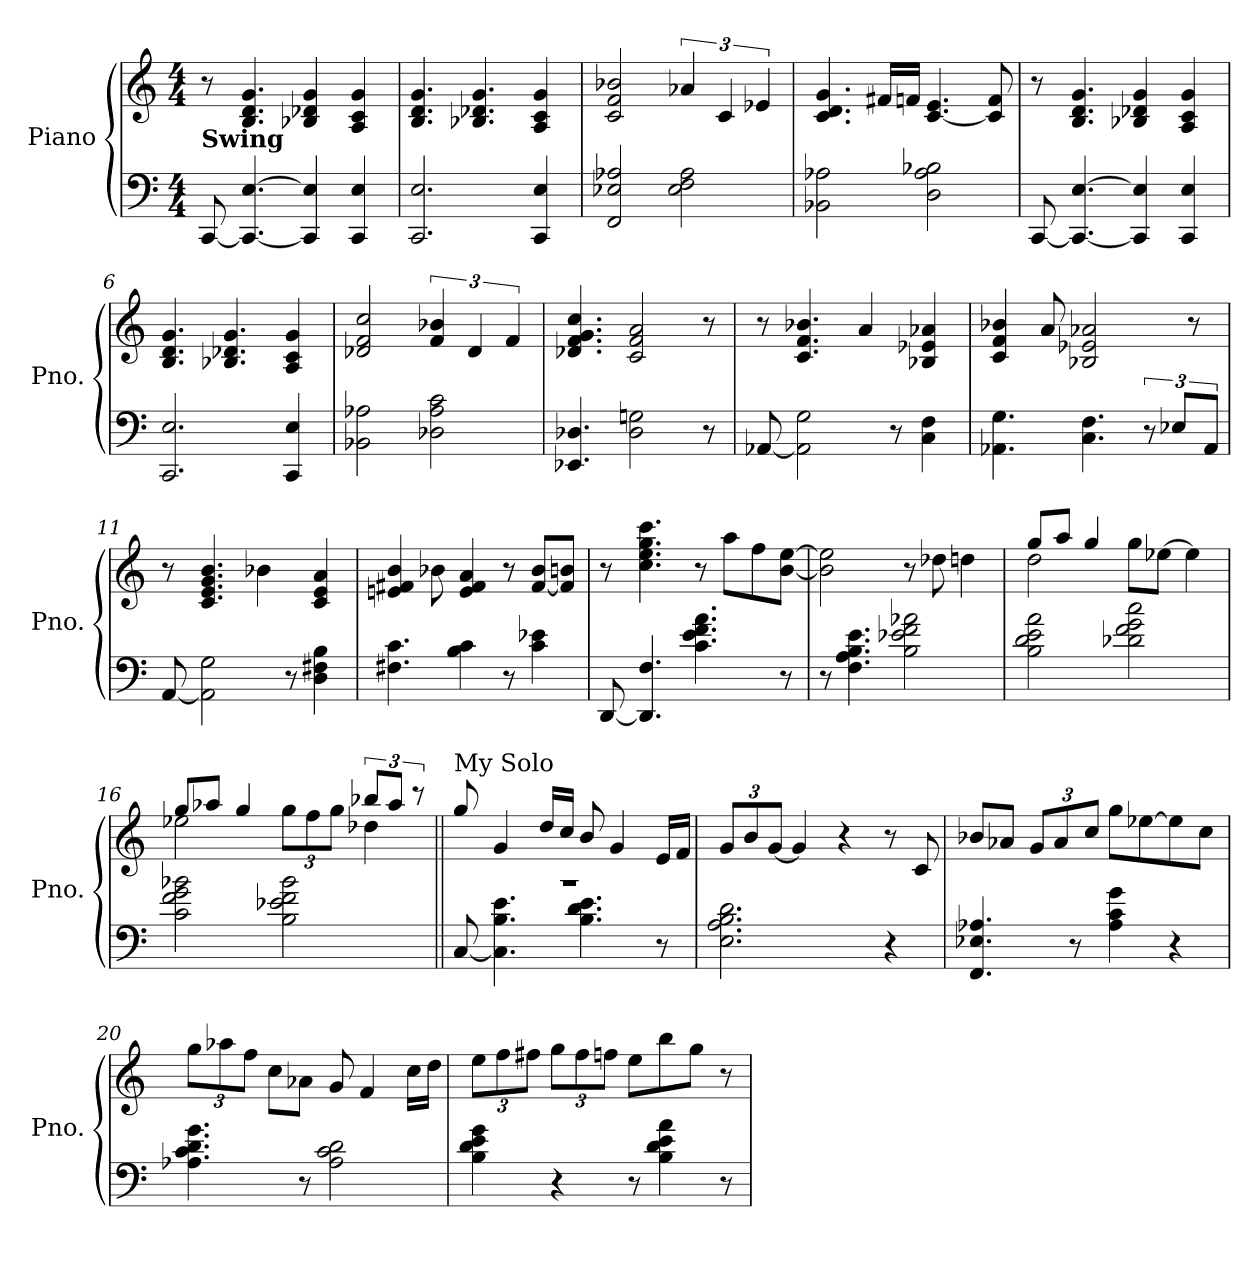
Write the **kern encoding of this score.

**kern	**kern
*part1	*part1
*staff2	*staff1
*I"Piano	*
*I'Pno.	*
*clefF4	*clefG2
*k[]	*k[]
*M4/4	*M4/4
*MM120	*MM120
=1	=1
!	!LO:TX:b:B:t=Swing
[8CC/	8r
4.CC/_ [4.E/	4.B/ 4.d/ 4.g/
4CC/] 4E/]	4B-X/ 4d-X/ 4g/
4CC/ 4E/	4A/ 4c/ 4g/
=2	=2
2.CC/ 2.E/	4.B/ 4.d/ 4.g/
.	4.B-X/ 4.d-X/ 4.g/
4CC/ 4E/	4A/ 4c/ 4g/
=3	=3
2FF/ 2E-X/ 2A-X/	2c/ 2f/ 2b-X/
2E-\ 2F\ 2A-\	6a-X/
.	6c/
.	6e-X/
=4	=4
2BB-X\ 2A-X\	4.c/ 4.d/ 4.g/
.	16f#X/LL
.	16fn/JJ
2D\ 2A-\ 2B-X\	[4.c/ 4.e/
.	8c/] 8f/
!!LO:LB:g=z
=5	=5
[8CC/	8r
4.CC/_ [4.E/	4.B/ 4.d/ 4.g/
4CC/] 4E/]	4B-X/ 4d-X/ 4g/
4CC/ 4E/	4A/ 4c/ 4g/
=6	=6
2.CC/ 2.E/	4.B/ 4.d/ 4.g/
.	4.B-X/ 4.d-X/ 4.g/
4CC/ 4E/	4A/ 4c/ 4g/
=7	=7
2BB-X\ 2A-X\	2d-X/ 2f/ 2cc/
2D-X\ 2A-\ 2c\	6f/ 6b-X/
.	6d-/
.	6f/
=8	=8
4.EE-X/ 4.D-X/	4.d-X/ 4.f/ 4.g/ 4.cc/
2D-\ 2Gn\	2c/ 2f/ 2a/
8r	8r
!!LO:LB:g=z
=9	=9
[8AA-X/	8r
2AA-\] 2G\	4.c/ 4.f/ 4.b-X/
.	4a/
8r	.
4C\ 4F\	4B-X/ 4e-X/ 4a-X/
=10	=10
4.AA-X\ 4.G\	4c/ 4f/ 4b-X/
.	8a/
4.C\ 4.F\	2B-X/ 2e-X/ 2a-X/
12r	.
12E-X/L	.
.	8r
12AA-/J	.
=11	=11
[8AA/	8r
2AA\] 2G\	4.c/ 4.e/ 4.g/ 4.b/
.	4b-X\
8r	.
4D\ 4F#X\ 4B\	4c/ 4e/ 4a/
=12	=12
4.F#X\ 4.c\	4en/ 4f#X/ 4b/
.	8b-X\
4B\ 4c\	4e/ 4f#/ 4a/
8r	8r
4c\ 4e-X\	[8f#/ 8b-/L
.	8f#/] 8bn/J
!!LO:LB:g=z
=13	=13
[8DD/	8r
4.DD/] 4.F/	4.cc\ 4.ee\ 4.gg\ 4.ccc\
4.c\ 4.e\ 4.f\ 4.a\	8r
.	8aa\L
.	8ff\
8r	[8b\ [8ee\J
=14	=14
8r	2b\] 2ee\]
4.F\ 4.A\ 4.B\ 4.e\	.
2B\ 2e-X\ 2f\ 2a-X\	8r
.	8dd-X\
.	4ddn\
=15	=15
*	*^
2B\ 2d\ 2e\ 2a\	8gg/L	2dd\
.	8aa/J	.
.	4gg/	.
2d-X\ 2f\ 2g\ 2cc\	8gg\L	2ryy
.	[8ee-X\J	.
.	4ee-\]	.
=16	=16	=16
2c\ 2f\ 2g\ 2b-X\	8gg/L	2ee-X\
.	8aa-X/J	.
.	4gg/	.
*	*Xbrackettup	*
2B\ 2e-X\ 2f\ 2b-\	12gg\L	4ryy
.	12ff\	.
.	12gg\J	.
*	*brackettup	*
.	12bb-X/L	4dd-X\
.	12aa-/J	.
.	12r	.
!!LO:LB:g=z	!!
=17||	=17||	=17||
!	!LO:TX:a:t=My Solo	!
[8C/	8gg/	1r
4.C\] 4.B\ 4.e\	4g/	.
.	16dd/LL	.
.	16cc/JJ	.
4.B\ 4.d\ 4.e\	8b/	.
.	4g/	.
8r	16e/LL	.
.	16f/JJ	.
*	*v	*v
=18	=18
*	*Xbrackettup
2.E\ 2.A\ 2.B\ 2.d\	12g/L
.	12b/
.	[12g/J
.	4g/]
.	4r
4r	8r
.	8c/
=19	=19
4.FF/ 4.E-X/ 4.A-X/	8b-X/L
.	8a-X/J
.	12g/L
.	12a-/
8r	.
.	12cc/J
4A-\ 4c\ 4g\	8gg\L
.	[8ee-X\
4r	8ee-\]
.	8cc\J
=20	=20
4.A-X\ 4.c\ 4.d\ 4.g\	12gg\L
.	12aa-X\
.	12ff\J
.	8cc\L
8r	8a-X\J
2A-\ 2c\ 2d\	8g/
.	4f/
.	16cc\LL
.	16dd\JJ
!!LO:PB:g=z
=21	=21
4B\ 4d\ 4e\ 4g\	12ee\L
.	12ff\
.	12ff#X\J
4r	12gg\L
.	12ff#\
.	12ffn\J
8r	8ee\L
4B\ 4d\ 4e\ 4a\	8bb\
.	8gg\J
8r	8r
=	=
*-	*-
